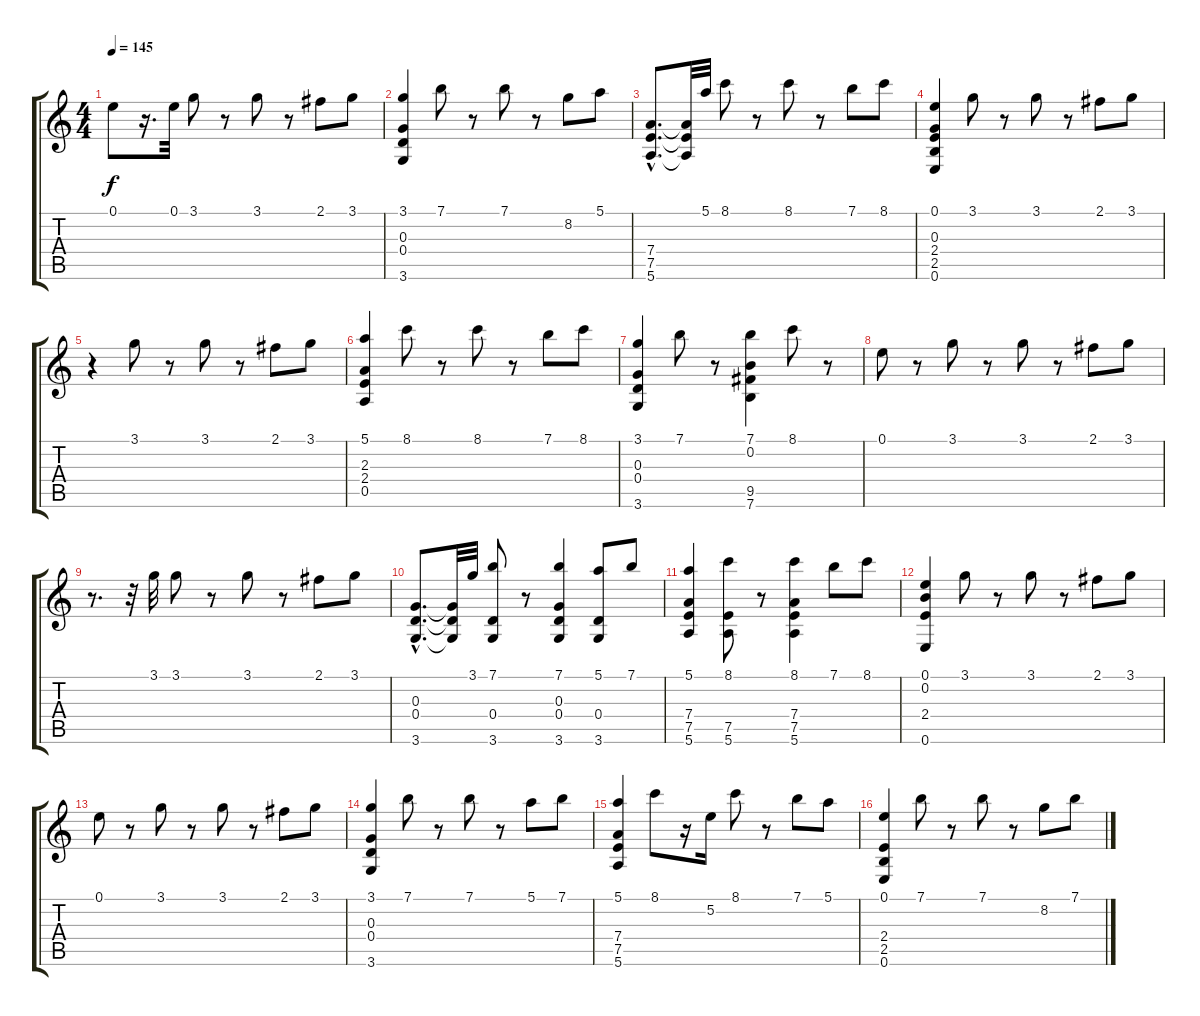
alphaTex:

\track "" {instrument distortionguitar}
\staff {score tabs}
\tuning (E4 B3 G3 D3 A2 E2) {hide}
\ts (4 4)
\tempo 145
\clef g2
\ks c
0.1.8{dy f} r.16{d} 0.1.32 3.1.8 r.8 3.1.8 r.8 2.1.8 3.1.8 |
(3.1 0.3 0.4 3.6).4 7.1.8 r.8 7.1.8 r.8 8.2.8 5.1.8 |
(7.4{hac} 7.5{hac} 5.6{hac}).8{d} (7.4{t} 7.5{t} 5.6{t}).32 5.1.32 8.1.8 r.8 8.1.8 r.8 7.1.8 8.1.8 |
(0.1 0.3 2.4 2.5 0.6).4 3.1.8 r.8 3.1.8 r.8 2.1.8 3.1.8 |
r.4 3.1.8 r.8 3.1.8 r.8 2.1.8 3.1.8 |
(5.1 2.3 2.4 0.5).4 8.1.8 r.8 8.1.8 r.8 7.1.8 8.1.8 |
(3.1 0.3 0.4 3.6).4 7.1.8 r.8 (7.1 0.2 9.5 7.6).4 8.1.8 r.8 |
0.1.8 r.8 3.1.8 r.8 3.1.8 r.8 2.1.8 3.1.8 |
r.8{d} r.32 3.1.32 3.1.8 r.8 3.1.8 r.8 2.1.8 3.1.8 |
(0.3{hac} 0.4{hac} 3.6{hac}).8{d} (0.3{t} 0.4{t} 3.6{t}).32 3.1.32 (7.1 0.4 3.6).8 r.8 (7.1 0.3 0.4 3.6).4 (5.1 0.4 3.6).8 7.1.8 |
(5.1 7.4 7.5 5.6).4 (8.1 7.5 5.6).8 r.8 (8.1 7.4 7.5 5.6).4 7.1.8 8.1.8 |
(0.1 0.2 2.4 0.6).4 3.1.8 r.8 3.1.8 r.8 2.1.8 3.1.8 |
0.1.8 r.8 3.1.8 r.8 3.1.8 r.8 2.1.8 3.1.8 |
(3.1 0.3 0.4 3.6).4 7.1.8 r.8 7.1.8 r.8 5.1.8 7.1.8 |
(5.1 7.4 7.5 5.6).4 8.1.8 r.16 5.2.16 8.1.8 r.8 7.1.8 5.1.8 |
(0.1 2.4 2.5 0.6).4 7.1.8 r.8 7.1.8 r.8 8.2.8 7.1.8
